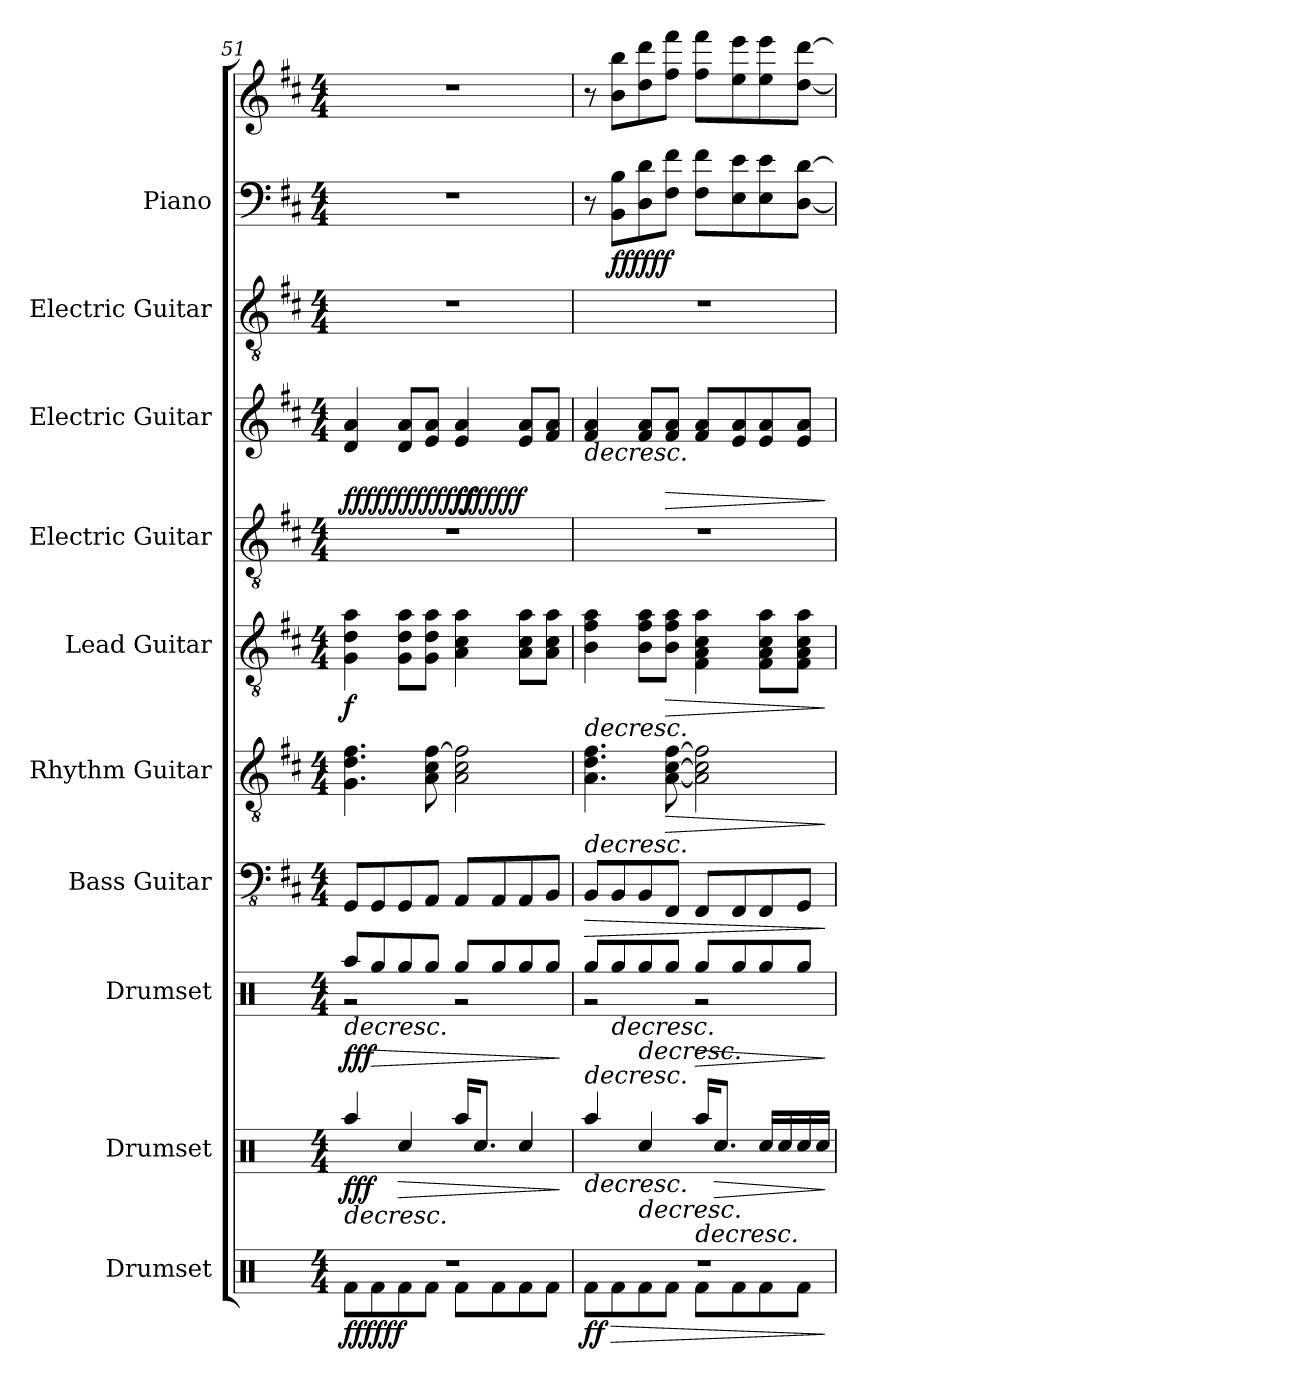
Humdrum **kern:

**kern	**dynam	**kern	**dynam	**kern	**dynam	**kern	**dynam	**kern	**dynam	**kern	**dynam	**kern	**kern	**dynam	**kern	**kern	**kern	**dynam
*part10	*part10	*part9	*part9	*part8	*part8	*part7	*part7	*part6	*part6	*part5	*part5	*part4	*part3	*part3	*part2	*part1	*part1	*part1
*staff11	*staff11	*staff10	*staff10	*staff9	*staff9	*staff8	*staff8	*staff7	*staff7	*staff6	*staff6	*staff5	*staff4	*staff4	*staff3	*staff2	*staff1	*staff1/2
*I"Drumset	*	*I"Drumset	*	*I"Drumset	*	*I"Bass Guitar	*	*I"Rhythm Guitar	*	*I"Lead Guitar	*	*I"Electric Guitar	*I"Electric Guitar	*	*I"Electric Guitar	*I"Piano	*	*
*I'Drs.	*	*I'Drs.	*	*I'Drs.	*	*I'B. Gtr.	*	*I'R. Gtr.	*	*I'L. Gtr.	*	*I'El. Guit.	*I'El. Guit.	*	*I'El. Guit.	*I'Pno.	*	*
!!LO:PB:g=z
*clefX	*	*clefX	*	*clefX	*	*clefFv4	*	*clefGv2	*	*clefGv2	*	*clefGv2	*clefG2	*	*clefGv2	*clefF4	*clefG2	*
*k[]	*	*k[]	*	*k[]	*	*k[f#c#]	*	*k[f#c#]	*	*k[f#c#]	*	*k[f#c#]	*k[f#c#]	*	*k[f#c#]	*k[f#c#]	*k[f#c#]	*
*M4/4	*	*M4/4	*	*M4/4	*	*M4/4	*	*M4/4	*	*M4/4	*	*M4/4	*M4/4	*	*M4/4	*M4/4	*M4/4	*
=51	=51	=51	=51	=51	=51	=51	=51	=51	=51	=51	=51	=51	=51	=51	=51	=51	=51	=51
*^	*	*	*	*	*	*	*	*	*	*	*	*	*	*	*	*	*	*
!	!	!LO:DY:b	!	!LO:HP:b	!	!LO:HP:b	!	!	!	!	!	!	!	!	!	!	!	!	!
*	*	*	*	*	*^	*	*	*	*	*	*	*	*	*	*	*	*	*	*
!	!	!LO:DY:n=1:b	!	!LO:DY:n=1:b	!	!	!LO:DY:n=1:b	!	!	!	!	!	!	!	!	!	!	!	!	!
!	!	!	!	!	!	!	!LO:DY:n=2:b	!	!	!	!	!	!LO:DY:b	!	!	!LO:DY:b	!	!	!	!
!	!	!	!	!	!	!	!	!	!	!	!	!	!	!	!	!LO:DY:n=1:b	!	!	!	!
!	!	!	!	!	!	!	!	!	!	!	!	!	!	!	!	!LO:DY:n=2:b	!	!	!	!
!	!	!	!	!	!	!	!	!	!	!	!	!	!	!	!	!LO:DY:n=3:b	!	!	!	!
!	!	!	!	!	!	!	!	!	!	!	!	!	!	!	!	!LO:DY:n=4:b	!	!	!	!
!	!	!	!	!	!	!	!	!	!	!	!	!	!	!	!	!LO:DY:n=5:b	!	!	!	!
1r	8Rf\L	fff fff	4Raa/	> fff	8Raa/L	2r	> ff f	8GGG/L	.	4.G\ 4.d\ 4.f#\	.	4G\ 4d\ 4a\	f	1r	4d/ 4a/	fff fff fff fff fff fff	1r	1r	1r	.
!	!	!	!	!	!	!	!LO:HP:b	!	!	!	!	!	!	!	!	!	!	!	!	!
.	8Rf\	.	.	.	8Rgg/	.	>	8GGG/	.	.	.	.	.	.	.	.	.	.	.	.
!	!	!	!	!LO:HP:b	!	!	!	!	!	!	!	!	!	!	!	!	!	!	!	!
.	8Rf\	.	4Rcc/	>	8Rgg/	.	.	8GGG/	.	.	.	8G\ 8d\ 8a\L	.	.	8d/ 8a/L	.	.	.	.	.
.	8Rf\J	.	.	.	8Rgg/J	.	.	8AAA/J	.	8A\ 8c#\ [8f#\	.	8G\ 8d\ 8a\J	.	.	8e/ 8a/J	.	.	.	.	.
!	!	!	!	!	!	!	!	!	!	!	!	!	!	!	!	!LO:DY:n=6:b	!	!	!	!
.	8Rf\L	.	16Raa/KL	.	8Rgg/L	2r	.	8AAA/L	.	2A\ 2c#\ 2f#\]	.	4A\ 4c#\ 4a\	.	.	4e/ 4a/	ff	.	.	.	.
.	.	.	8.Rcc/J	.	.	.	.	.	.	.	.	.	.	.	.	.	.	.	.	.
.	8Rf\	.	.	.	8Rgg/	.	.	8AAA/	.	.	.	.	.	.	.	.	.	.	.	.
.	8Rf\	.	4Rcc/	.	8Rgg/	.	.	8AAA/	.	.	.	8A\ 8c#\ 8a\L	.	.	8e/ 8a/L	.	.	.	.	.
.	8Rf\J	.	.	.	8Rgg/J	.	.	8BBB/J	.	.	.	8A\ 8c#\ 8a\J	.	.	8f#/ 8a/J	.	.	.	.	.
*v	*v	*	*	*	*v	*v	*	*	*	*	*	*	*	*	*	*	*	*	*	*
.	.	.	] ]	.	] ]	.	.	.	.	.	.	.	.	.	.	.	.	.
=52	=52	=52	=52	=52	=52	=52	=52	=52	=52	=52	=52	=52	=52	=52	=52	=52	=52	=52
!	!LO:HP:b	!	!LO:HP:b	!	!LO:HP:b	!	!LO:HP:b	!	!LO:HP:b	!	!LO:HP:b	!	!	!LO:HP:b	!	!	!	!
*^	*	*	*	*^	*	*	*	*	*	*	*	*	*	*	*	*	*	*
!	!	!LO:DY:n=1:b	!	!	!	!	!	!	!	!	!	!	!	!	!	!	!	!	!	!
1r	8Rf\L	> ff	4Raa/	>	8Rgg/L	2r	>	8BBB/L	>	4.A\ 4.d\ 4.f#\	>	4B\ 4f#\ 4a\	>	1r	4f#/ 4a/	>	1r	8r	8r	.
!	!	!	!	!	!	!	!LO:HP:b	!	!	!	!	!	!	!	!	!	!	!	!	!LO:DY:b=2
!	!	!	!	!	!	!	!	!	!	!	!	!	!	!	!	!	!	!	!	!LO:DY:n=1:b
.	8Rf\	.	.	.	8Rgg/	.	>	8BBB/	.	.	.	.	.	.	.	.	.	8BB\ 8B\L	8b\ 8bb\L	fff fff
!	!	!	!	!LO:HP:b	!	!	!LO:HP:b	!	!	!	!	!	!	!	!	!	!	!	!	!
.	8Rf\	.	4Rcc/	>	8Rgg/	.	>	8BBB/	.	.	.	8B\ 8f#\ 8a\L	.	.	8f#/ 8a/L	.	.	8D\ 8d\	8dd\ 8ddd\	.
!	!	!	!	!	!	!	!	!	!	!	!LO:HP:b	!	!LO:HP:b	!	!	!LO:HP:b	!	!	!	!
.	8Rf\J	.	.	.	8Rgg/J	.	.	8FFF#/J	.	[8A\ [8c#\ [8f#\	>	8B\ 8f#\ 8a\J	>	.	8f#/ 8a/J	>	.	8F#\ 8f#\J	8ff#\ 8fff#\J	.
!	!	!	!	!LO:HP:b	!	!	!LO:HP:b	!	!	!	!	!	!	!	!	!	!	!	!	!
.	8Rf\L	.	16Raa/KL	>	8Rgg/L	2r	>	8FFF#/L	.	2A\] 2c#\] 2f#\]	.	4F#\ 4A\ 4c#\ 4a\	.	.	8f#/ 8a/L	.	.	8F#\ 8f#\L	8ff#\ 8fff#\L	.
!	!	!	!	!LO:HP:b	!	!	!	!	!	!	!	!	!	!	!	!	!	!	!	!
.	.	.	8.Rcc/J	>	.	.	.	.	.	.	.	.	.	.	.	.	.	.	.	.
.	8Rf\	.	.	.	8Rgg/	.	.	8FFF#/	.	.	.	.	.	.	8e/ 8a/	.	.	8E\ 8e\	8ee\ 8eee\	.
.	8Rf\	.	16Rcc/LL	.	8Rgg/	.	.	8FFF#/	.	.	.	8F#\ 8A\ 8c#\ 8a\L	.	.	8e/ 8a/	.	.	8E\ 8e\	8ee\ 8eee\	.
.	.	.	16Rcc/	.	.	.	.	.	.	.	.	.	.	.	.	.	.	.	.	.
.	8Rf\J	.	16Rcc/	.	8Rgg/J	.	.	8GGG/J	.	.	.	8F#\ 8A\ 8c#\ 8a\J	.	.	8e/ 8a/J	.	.	[8D\ [8d\J	[8dd\ [8ddd\J	.
.	.	.	16Rcc/JJ	.	.	.	.	.	.	.	.	.	.	.	.	.	.	.	.	.
*v	*v	*	*	*	*v	*v	*	*	*	*	*	*	*	*	*	*	*	*	*	*
.	]	.	] ] ] ]	.	] ] ] ]	.	]	.	] ]	.	] ]	.	.	] ]	.	.	.	.
=	=	=	=	=	=	=	=	=	=	=	=	=	=	=	=	=	=	=
*-	*-	*-	*-	*-	*-	*-	*-	*-	*-	*-	*-	*-	*-	*-	*-	*-	*-	*-
